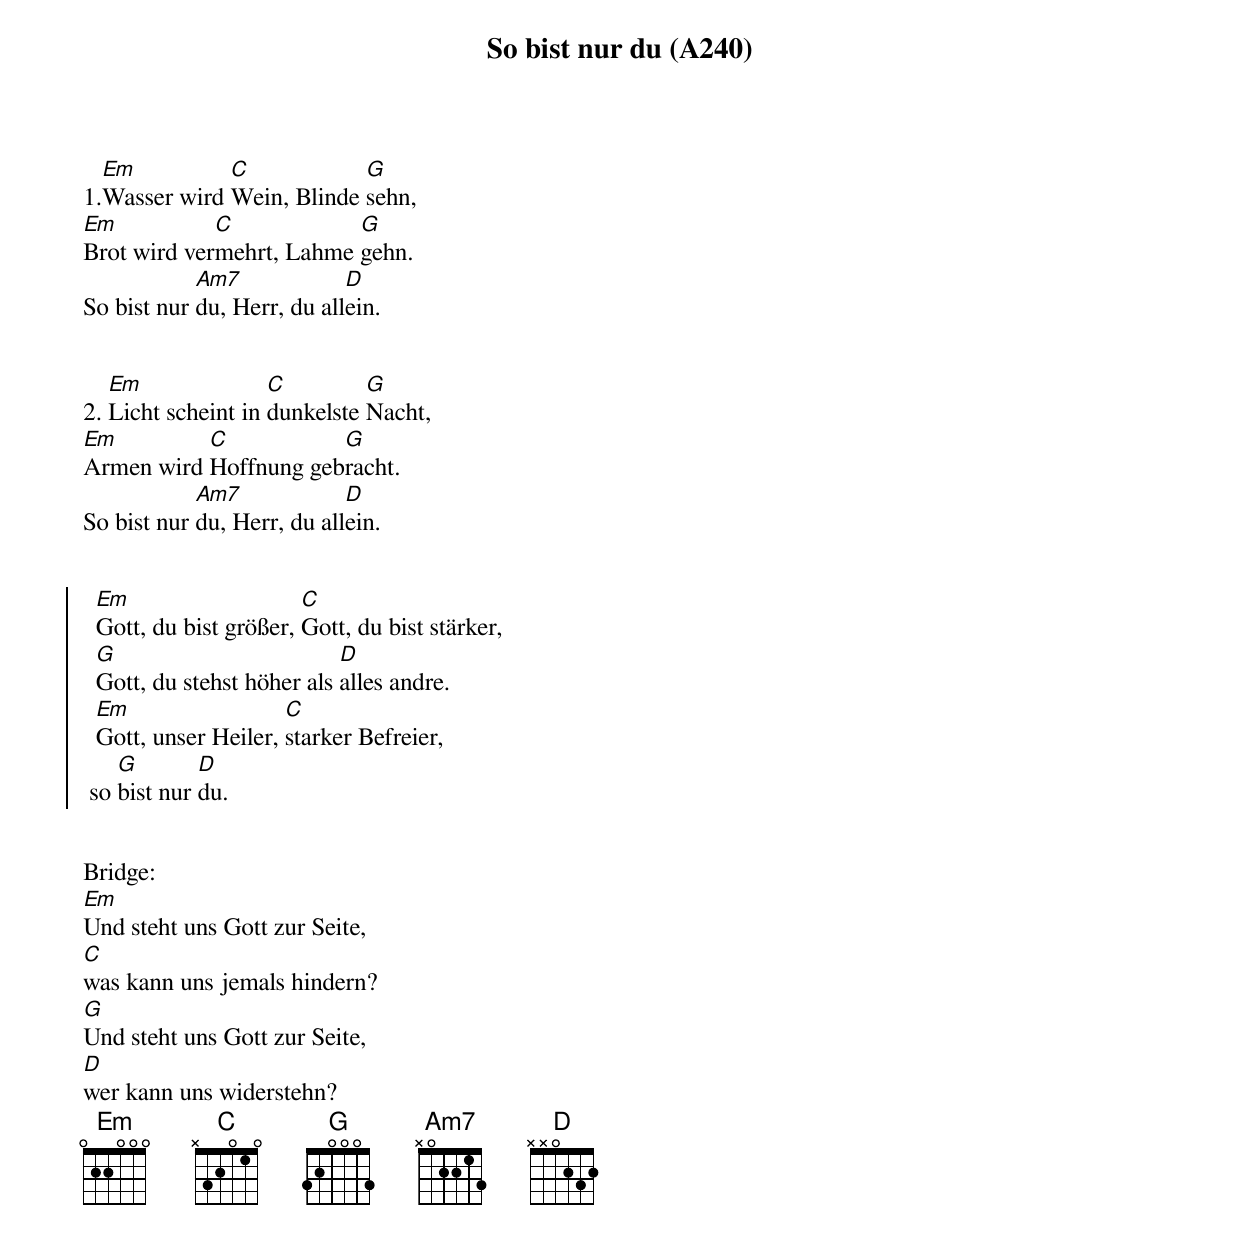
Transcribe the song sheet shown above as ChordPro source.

{title: So bist nur du (A240)}
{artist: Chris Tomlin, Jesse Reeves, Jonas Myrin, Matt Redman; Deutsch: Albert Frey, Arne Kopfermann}

1.[Em]Wasser wird [C]Wein, Blinde [G]sehn,
[Em]Brot wird ver[C]mehrt, Lahme [G]gehn.
So bist nur [Am7]du, Herr, du all[D]ein.


2. [Em]Licht scheint in [C]dunkelste [G]Nacht,
[Em]Armen wird [C]Hoffnung geb[G]racht.
So bist nur [Am7]du, Herr, du all[D]ein.


{soc}
  [Em]Gott, du bist größer, [C]Gott, du bist stärker,
  [G]Gott, du stehst höher als [D]alles andre.
  [Em]Gott, unser Heiler, [C]starker Befreier,
 so [G]bist nur [D]du.
 {eoc}


Bridge:
[Em]Und steht uns Gott zur Seite,
[C]was kann uns jemals hindern?
[G]Und steht uns Gott zur Seite,
[D]wer kann uns widerstehn?
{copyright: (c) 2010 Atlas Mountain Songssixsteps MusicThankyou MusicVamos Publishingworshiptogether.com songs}
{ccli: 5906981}
